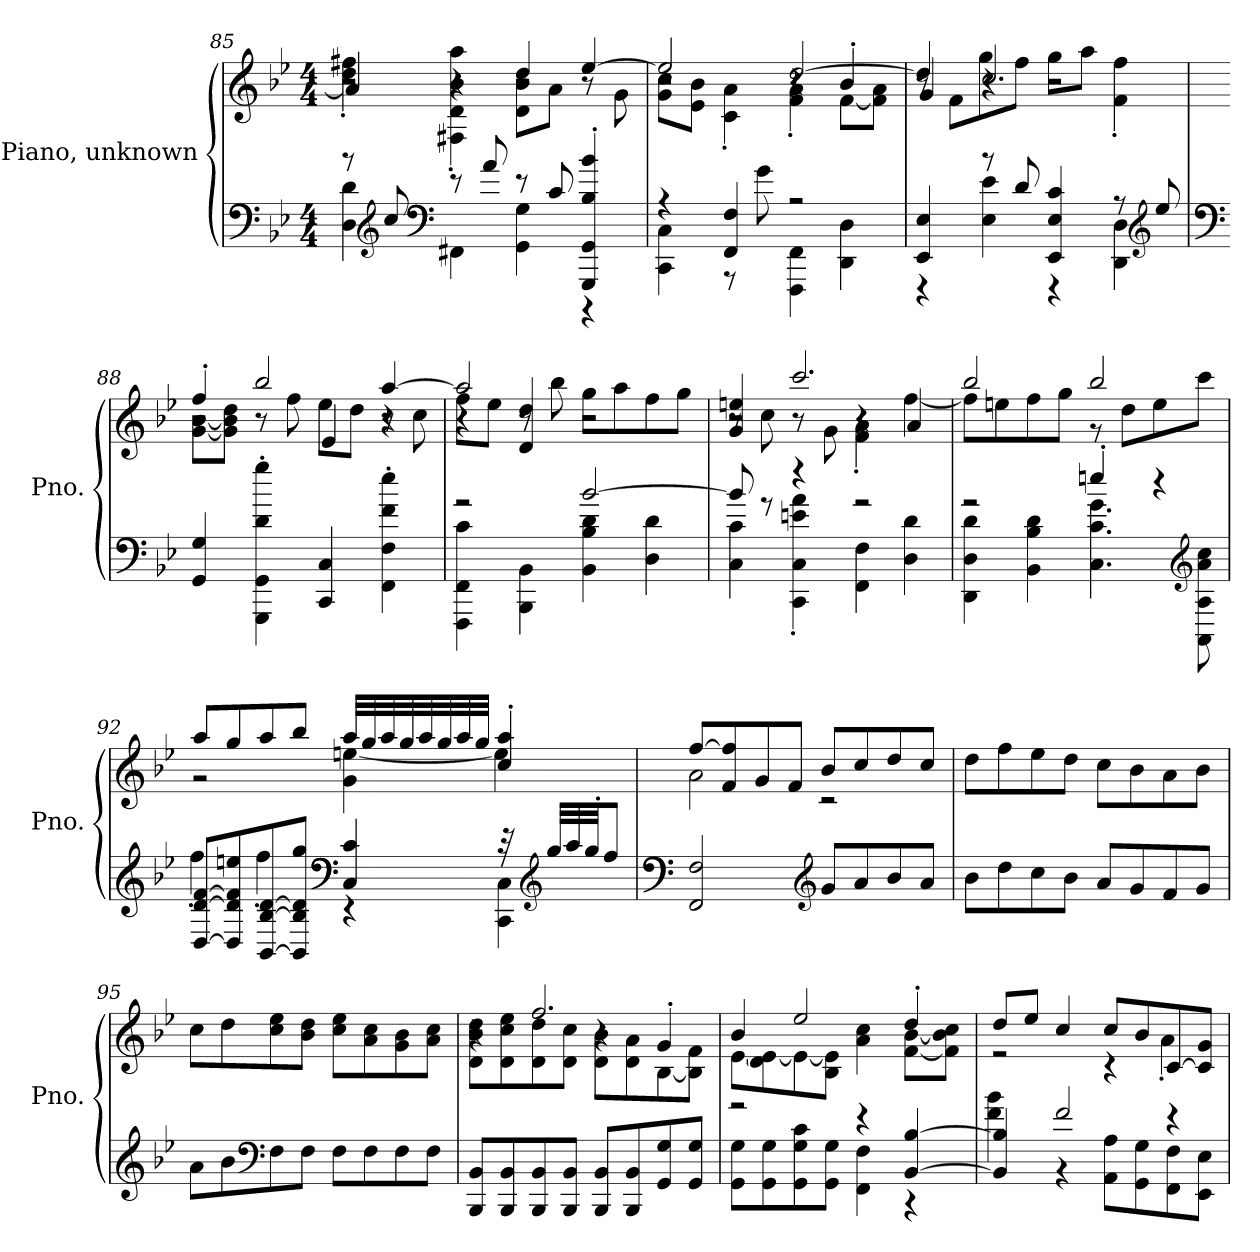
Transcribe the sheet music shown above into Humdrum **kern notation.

**kern	**kern
*part1	*part1
*staff2	*staff1
*I"Piano, unknown	*
*I'Pno.	*
!!LO:LB:g=z
*clefF4	*clefG2
*k[b-e-]	*k[b-e-]
*M4/4	*M4/4
=85	=85
*^	*^
*	*	*	*^
8r	4D\ 4d\	2r	4dd\' 4ff#X\'	4a/]
*clefG2	*	*	*	*
8cc/	.	.	.	.
*clefF4	*	*	*	*
8r	4FF#X\	.	4F#X\' 4d\' 4b-\' 4aa\'	4r
8a/	.	.	.	.
8r	4GG\ 4G\	4dd/	8d\ 8b-\L	2r
8c/	.	.	8a\J	.
4GGG/' 4GG/' 4B-/' 4b-/'	4r	[4ee-/	8r	.
.	.	.	8g\	.
=86	=86	=86	=86	=86
4r	4CC\ 4C\	2ee-/]	8g\ 8cc\L	2r
.	.	.	8e-\ 8b-\J	.
4FF/ 4F/	8r	.	4c\' 4a\'	.
.	8g\	.	.	.
2r	4FFF\ 4FF\	[2dd/	4f\' 4a\'	4r
.	4DD\ 4D\	.	[8f\L	4b-'/
.	.	.	8f\] 8a\J	.
=87	=87	=87	=87	=87
4EE-/ 4E-/	4r	4dd/]	8r	4g/
.	.	.	8f\L	.
8r	4E-\ 4e-\	2.cc/	8gg\	4r
8d/	.	.	8ff\J	.
4EE-/ 4E-/ 4c/	4r	.	8gg\L	2r
.	.	.	8aa\J	.
8r	4DD\ 4D\	.	4f\' 4ff\'	.
*clefG2	*	*	*	*
8ee-/	.	.	.	.
*v	*v	*	*	*
!!LO:LB:g=z	!!	!!
=88	=88	=88	=88
*clefF4	*	*	*
4GG/ 4G/	4ff'/	[8g\ [8b-\L	2r
.	.	8g\] 8b-\] 8dd\J	.
4GGG\' 4GG\' 4d\' 4gg\'	2bb-/	8r	.
.	.	8ff\	.
4CC/ 4C/	.	8ee-\L	4e-/
.	.	8dd\J	.
4FF\' 4F\' 4f\' 4ee-\'	[4aa/	8r	4r
.	.	8cc\	.
=89	=89	=89	=89
*^	*	*	*
2r	4FFF\ 4FF\ 4c\	2aa/]	8ff\L	4r
.	.	.	8ee-\J	.
.	4BBB-\ 4BB-\	.	8r	4d/ 4dd/
.	.	.	8bb-\	.
[2b-/	4BB-\ 4B-\ 4d\	2r	8gg\L	2r
.	.	.	8aa\	.
.	4D\ 4d\	.	8ff\	.
.	.	.	8gg\J	.
=90	=90	=90	=90	=90
8b-/]	4C\ 4c\	4g/ 4een/	8r	2r
8r	.	.	8cc\	.
4r	4CC\' 4C\' 4en\' 4a\'	2.ccc/	8r	.
.	.	.	8g\	.
2r	4FF\ 4F\	.	4f\' 4a\'	4r
.	4D\ 4d\	.	[4ff\	4a/
*	*	*	*v	*v
=91	=91	=91	=91
2r	4DD\ 4D\ 4d\	2bb-/	8ff\L]
.	.	.	8een\
.	4BB-\ 4B-\ 4d\	.	8ff\
.	.	.	8gg\J
4een'/	4.C\ 4.c\ 4.g\	2bb-/	8r
.	.	.	8dd\L
4r	.	.	8ee\
*clefG2	*	*	*
.	8AA\ 8A\ 8a\ 8cc\	.	8ccc\J
!!LO:LB:g=z	!!
=92	=92	=92	=92
[8D/ [8d/ [8f/L	4ff'\	8aa/L	2r
8D/] 8d/] 8f/] 8een/	.	8gg/	.
[8BB-/ [8B-/ [8d/	4ff'\	8aa/	.
8BB-/] 8B-/] 8d/] 8gg/J	.	8bb-/J	.
*clefF4	*	*	*
4C/ 4c/	4r	32aa/LLL	4g\ [4een\
.	.	32gg/	.
.	.	32aa/	.
.	.	32gg/	.
.	.	32aa/	.
.	.	32gg/	.
.	.	32aa/	.
.	.	32gg/JJJ	.
32r	4CC\ 4C\	4cc/' 4aa/'	4ee\]
*clefG2	*	*	*
32gg/LLL	.	.	.
32aa/	.	.	.
32gg'/JJ	.	.	.
8ff/J	.	.	.
*v	*v	*	*
=93	=93	=93
*clefF4	*	*
2FF/ 2F/	[8ff/L	2a\
.	8f/ 8ff/]	.
.	8g/	.
.	8f/J	.
*clefG2	*	*
8g/L	8b-/L	2r
8a/	8cc/	.
8b-/	8dd/	.
8a/J	8cc/J	.
*	*v	*v
=94	=94
8b-\L	8dd\L
8dd\	8ff\
8cc\	8ee-\
8b-\J	8dd\J
8a/L	8cc\L
8g/	8b-\
8f/	8a\
8g/J	8b-\J
!!LO:PB:g=z
=95	=95
8a\L	8cc\L
8b-\	8dd\
*clefF4	*
8F\	8cc\ 8ee-\
8F\J	8b-\ 8dd\J
8F\L	8cc\ 8ee-\L
8F\	8a\ 8cc\
8F\	8g\ 8b-\
8F\J	8a\ 8cc\J
=96	=96
*	*^
*	*	*^
8BBB-/ 8BB-/L	4r	8d\ 8b-\ 8dd\L	2r
8BBB-/ 8BB-/	.	8d\ 8cc\ 8ee-\	.
8BBB-/ 8BB-/	2.ff/	8d\ 8dd\	.
8BBB-/ 8BB-/J	.	8d\ 8cc\J	.
8BBB-/ 8BB-/L	.	8d\ 8b-\L	4r
8BBB-/ 8BB-/	.	8d\ 8a\	.
8GG/ 8G/	.	[8B-\	4g'/
8GG/ 8G/J	.	8B-\] 8f\J	.
*	*	*v	*v
=97	=97	=97
*^	*	*
2r	8GG\ 8G\L	4b-/	[8e-\L
.	8GG\ 8G\	.	8d\ 8e-\_
.	8GG\ 8G\ 8c\	2ee-/	8e-\_
.	8GG\ 8G\J	.	8B-\ 8e-\]J
4r	4FF\ 4F\	.	4a\ 4cc\
[4BB-/ [4B-/	4r	4dd'/	[8f\ [8b-\L
.	.	.	8f\] 8b-\] 8cc\J
=98	=98	=98	=98
4BB-/] 4B-/]	4f\ 4b-\	8dd/L	2r
.	.	8ee-/J	.
2f/	4r	4cc/	.
.	8AA\ 8A\L	8cc/L	4r
.	8GG\ 8G\	8b-/	.
4r	8FF\ 8F\	[8c/	4a'\
.	8EE-\ 8E-\J	8c/] 8g/J	.
*v	*v	*	*
*	*v	*v
=	=
*-	*-
